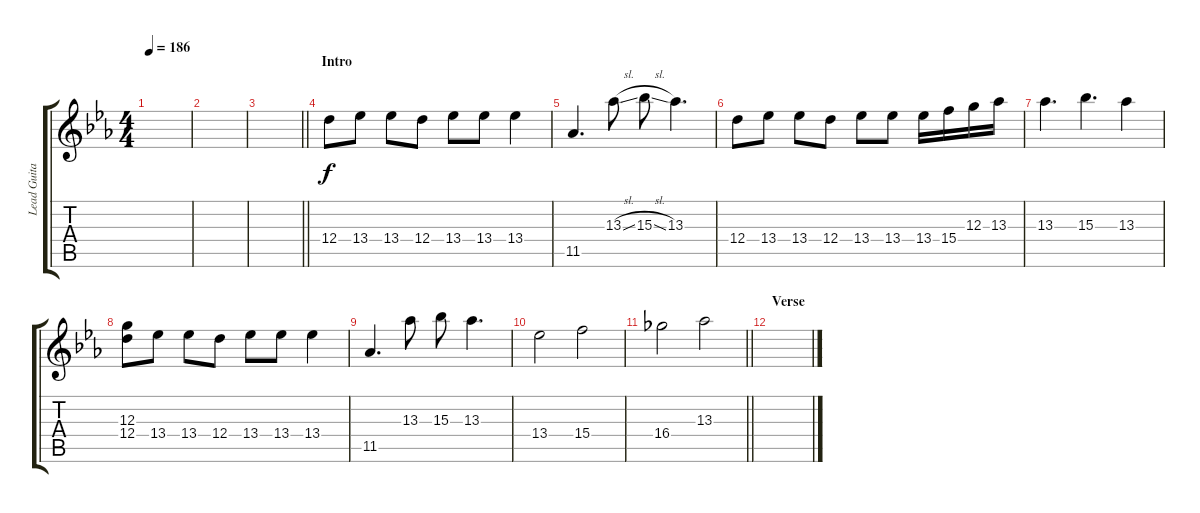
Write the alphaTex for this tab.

\track ("Lead Guitar" "Lead Guita") {instrument overdrivenguitar}
\staff {score tabs}
\tuning (E4 B3 G3 D3 A2 E2) {hide}
\ts (4 4)
\tempo 186
\clef g2
\ks eb
|
|
\barLineRight lightlight
|
\section ("" "Intro")
12.4.8 13.4.8 13.4.8 12.4.8 13.4.8 13.4.8 13.4.4 |
11.5.4{d} 13.3{sl}.8 15.3{sl}.8 13.3.4{d} |
12.4.8 13.4.8 13.4.8 12.4.8 13.4.8 13.4.8 13.4.16 15.4.16 12.3.16 13.3.16 |
13.3.4{d} 15.3.4{d} 13.3.4 |
(12.3 12.4).8 13.4.8 13.4.8 12.4.8 13.4.8 13.4.8 13.4.4 |
11.5.4{d} 13.3.8 15.3.8 13.3.4{d} |
13.4.2 15.4.2 |
\barLineRight lightlight
16.4.2 13.3.2 |
\section ("" "Verse")
